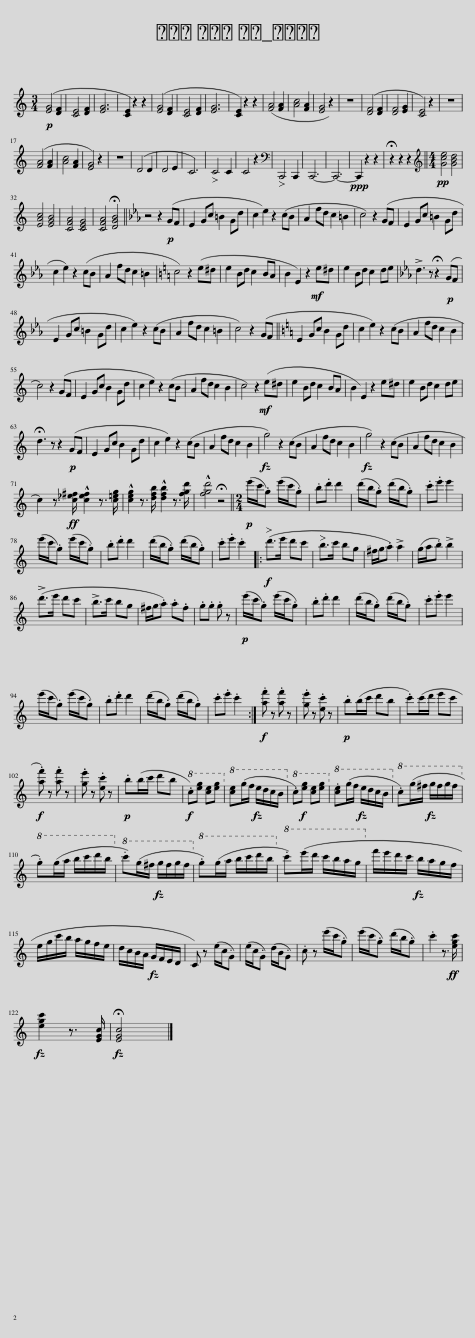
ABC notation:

X:1
L:1/8
M:3/4
I:linebreak $
K:C
V:1 treble
V:1
!p! ([EG]4 [DF]2 | [CE]4 [DF]2 | [EG]6 | [CE]2) z2 z2 | ([EG]4 [DF]2 | %5
 [CE]4 [DF]2 | [EG]6 | [CE]2) z2 z2 | ([FA]4 [FA]2) | [Ac]4 [FA]2 | %10
 [EG]4 z2 | z6 | ([DF]4 [DF]2 | [DF]4 [EG]2 | [CE]4) z2 | %15
 z6 |$ ([FA]4 [FA]2 | [Ac]4 [FA]2 | [EG]4) z2 | z6 | %20
 (D4 D2 | D4 E2 | C6) | C4 C2 | C4 z2 | %25
[K:bass] C,,4 C,,2 | C,,6- | C,,6- |!ppp! C,,2 z2 z2 | !fermata!z2 z2 z2 || %30
[M:4/4][K:treble]!pp! [Gce]4 [GBd]4 |$ [EAc]4 [EGB]4 | [CFA]4 [CEG]4 | [CFA]4 !fermata![DGB]4 ||[K:Eb] z4 z2!p! (GF | %35
 E2 Gc =B2 Gd | c2 e2) z2 (cB | A2 fd c2 =B2 | c4) z2 (GF | E2 Gc =B2 Gd |$ %40
 c2 e2) z2 (cB | A2 fd c2 =B2 |[K:C] c4) z2 (e^d | e2 Bd c2 BA | B2 E2) z2!mf! e^d | %45
 e2 Bd c2 de |[K:Eb] !>!d3 z !fermata!z2!p! (GF |$ E2 Gc =B2 Gd | c2 e2) z2 (cB | A2 fd c2 =B2 | %50
 c4) z2 (GF ||[K:C] E2 Gc B2 Gd | c2 e2) z2 (cB | A2 fd c2 B2 |$ c4) z2 (GF | %55
 E2 Gc B2 Gd | c2 e2) z2 (cB | A2 fd c2 B2 | c4) z2!mf! (e^d | e2 Bd c2 BA | %60
 B2 E2) z2 e^d | e2 Bd c2 de |$ !fermata!d3 z z2!p! (GF | E2 Gc B2 Gd | c2 e2) z2 (cB | %65
 A2 fd c2 B2 | g4) z2 (cB | A2 fd c2 B2 | g4) z2 (cB | A2 fd c2 B2 |$ %70
 c2) z3/2!ff! [c_e^f]/ !^![cef]2 z3/2 [c=eg]/ | !^![ceg]2 z3/2 [dfb]/ !^![dfb]2 z3/2 [fgd']/ | !^![fgd']4 !fermata!z4 ||[M:2/4]!p! (e'/c'/.g) (e'/c'/.g) | .b.d' d'2 | %75
 (d'/b/.g) (d'/b/.g) | .c'.e' e'2 |$ (e'/c'/.g) (e'/c'/.g) | .b.d' d'2 | (d'/b/.g) (d'/b/.g) | %80
 .c'.e' .c'2 |:!f! (d'>e' d'c' | b>c' bg | ^f/g/.a) !>!a2 | (g/a/.b) !>!b2 |$ %85
 (!>!d'>e' d'c' | !>!b>c' bg | ^f/g/.a) .a.f | .g.g .g z |!p! (e'/c'/.g) (e'/c'/.g) | %90
 .b.d' d'2 | (d'/b/.g) (d'/b/.g) | .c'.e' e'2 |$ (e'/c'/.g) (e'/c'/.g) | .b.d' d'2 | %95
 (d'/b/.g) (d'/b/.g) | .c'.e' .c'2 :|!f! .[af'] z .[af'] z | .[ge'] z .[ec'] z |!p! .b(b/c'/ d'b | %100
 .c')(c'/d'/ e'c' |$!f! .[af']) z .[af'] z | .[ge'] z .[ec'] z |!p! .b(b/c'/ d'b |!f!!8va(! .c')[e'g'] [c'e'][e'g']!8va)! | %105
!8va(! [c'e'](g'/f'/ e'/d'/c'/b/!8va)! |!8va(! .c')!f![e'g'] [c'e'][e'g']!8va)! |!8va(! .[c'e'](g'/f'/ e'/d'/c'/b/!8va)! |!8va(! .c')(g'/^f'/ g'/f'/g'/f'/!8va)! |$!8va(! .g')(g'/a'/ b'/c''/d''/b'/!8va)! | %110
!8va(! .c'')(g'/^f'/ g'/f'/g'/f'/!8va)! |!8va(! .g')(g'/a'/ b'/c''/d''/b'/!8va)! |!8va(! .c'')(e''/d''/ c''/b'/a'/g'/!8va)! | f'/e'/d'/c'/ b/a/g/f/ |$ e/g/c'/b/ a/g/f/e/ | %115
 d/c/B/A/ G/F/E/D/ | C) z (e/c/.G) | (e/c/.G) (d/B/.G) | .c z (e'/c'/.g) | (e'/c'/.g) (d'/b/.g) | %120
 .c'2 z3/2!ff! [egc']/ |$ [egc']2 z3/2 [EGc]/ | !fermata![EGc]4 |] %123
